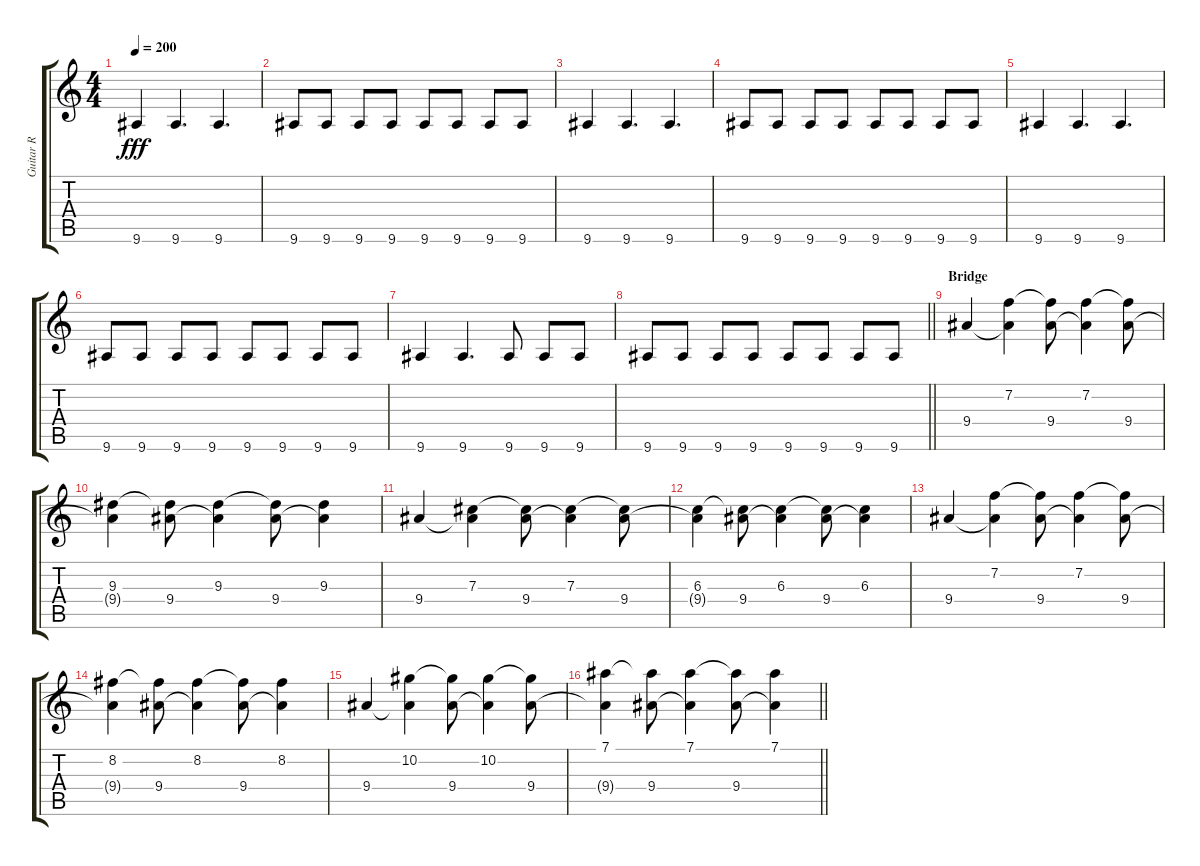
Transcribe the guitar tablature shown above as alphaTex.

\track ("Guitar R" "Guitar R") {instrument overdrivenguitar}
\staff {score tabs}
\tuning (Eb4 Bb3 Gb3 Db3 Ab2 Db2) {hide}
\ts (4 4)
\tempo 200
\clef g2
\ks c
9.6.4{dy fff} 9.6.4{d} 9.6.4{d} |
9.6.8 9.6.8 9.6.8 9.6.8 9.6.8 9.6.8 9.6.8 9.6.8 |
9.6.4 9.6.4{d} 9.6.4{d} |
9.6.8 9.6.8 9.6.8 9.6.8 9.6.8 9.6.8 9.6.8 9.6.8 |
9.6.4 9.6.4{d} 9.6.4{d} |
9.6.8 9.6.8 9.6.8 9.6.8 9.6.8 9.6.8 9.6.8 9.6.8 |
9.6.4 9.6.4{d} 9.6.8 9.6.8 9.6.8 |
\barLineRight lightlight
9.6.8 9.6.8 9.6.8 9.6.8 9.6.8 9.6.8 9.6.8 9.6.8 |
\section ("" "Bridge")
9.4.4 (7.2 9.4{t}).4 (7.2{t} 9.4).8 (7.2 9.4{t}).4 (7.2{t} 9.4).8 |
(9.3 9.4{t}).4 (9.3{t} 9.4).8 (9.3 9.4{t}).4 (9.3{t} 9.4).8 (9.3 9.4{t}).4 |
9.4.4 (7.3 9.4{t}).4 (7.3{t} 9.4).8 (7.3 9.4{t}).4 (7.3{t} 9.4).8 |
(6.3 9.4{t}).4 (6.3{t} 9.4).8 (6.3 9.4{t}).4 (6.3{t} 9.4).8 (6.3 9.4{t}).4 |
9.4.4 (7.2 9.4{t}).4 (7.2{t} 9.4).8 (7.2 9.4{t}).4 (7.2{t} 9.4).8 |
(8.2 9.4{t}).4 (8.2{t} 9.4).8 (8.2 9.4{t}).4 (8.2{t} 9.4).8 (8.2 9.4{t}).4 |
9.4.4 (10.2 9.4{t}).4 (10.2{t} 9.4).8 (10.2 9.4{t}).4 (10.2{t} 9.4).8 |
\barLineRight lightlight
(7.1 9.4{t}).4 (7.1{t} 9.4).8 (7.1 9.4{t}).4 (7.1{t} 9.4).8 (7.1 9.4{t}).4
